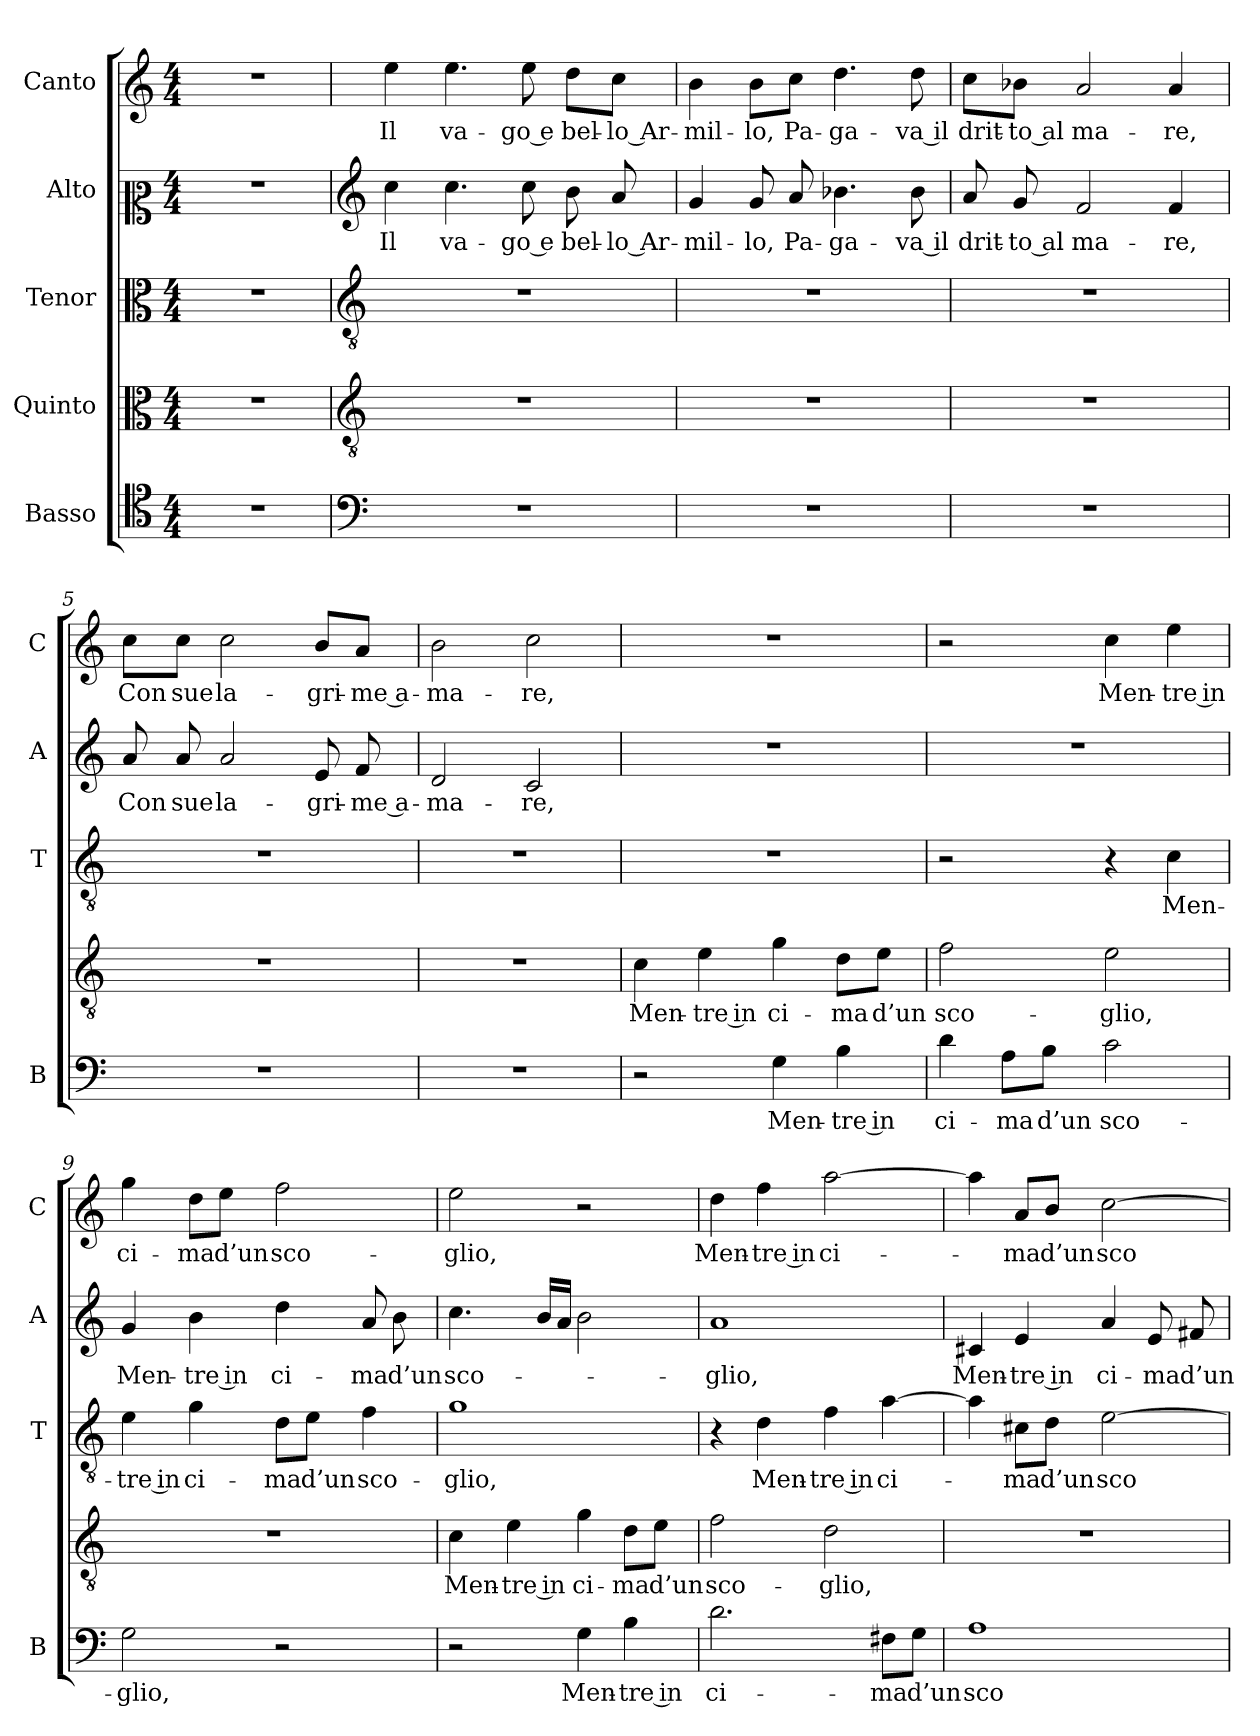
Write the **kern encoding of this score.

**kern	**text	**kern	**text	**kern	**text	**kern	**text	**kern	**text
*part5	*part5	*part4	*part4	*part3	*part3	*part2	*part2	*part1	*part1
*staff5	*staff5	*staff4	*staff4	*staff3	*staff3	*staff2	*staff2	*staff1	*staff1
*I"Basso	*	*I"Quinto	*	*I"Tenor	*	*I"Alto	*	*I"Canto	*
*I'B	*	*	*	*I'T	*	*I'A	*	*I'C	*
*clefC4	*	*clefC3	*	*clefC3	*	*clefC2	*	*clefG2	*
*k[]	*	*k[]	*	*k[]	*	*k[]	*	*k[]	*
*C:	*	*C:	*	*C:	*	*C:	*	*C:	*
*M4/4	*	*M4/4	*	*M4/4	*	*M4/4	*	*M4/4	*
=1	=1	=1	=1	=1	=1	=1	=1	=1	=1
1r	.	1r	.	1r	.	1r	.	1r	.
=2	=2	=2	=2	=2	=2	=2	=2	=2	=2
*clefF4	*	*clefGv2	*	*clefGv2	*	*clefG2	*	*	*
!	!	!	!	!	!	!	!LO:LY:b	!	!LO:LY:b
1r	.	1r	.	1r	.	4cc\	Il	4ee\	Il
!	!	!	!	!	!	!	!LO:LY:b	!	!LO:LY:b
.	.	.	.	.	.	4.cc\	va-	4.ee\	va-
!	!	!	!	!	!	!	!LO:LY:b	!	!LO:LY:b
.	.	.	.	.	.	8cc\	-go e	8ee\	-go e
!	!	!	!	!	!	!	!LO:LY:b	!	!LO:LY:b
.	.	.	.	.	.	8b\	bel-	8dd\L	bel-
!	!	!	!	!	!	!	!LO:LY:b	!	!LO:LY:b
.	.	.	.	.	.	8a/	-lo Ar-	8cc\J	-lo Ar-
=3	=3	=3	=3	=3	=3	=3	=3	=3	=3
!	!	!	!	!	!	!	!LO:LY:b	!	!LO:LY:b
1r	.	1r	.	1r	.	4g/	-mil-	4b\	-mil-
!	!	!	!	!	!	!	!LO:LY:b	!	!LO:LY:b
.	.	.	.	.	.	8g/	-lo,	8b\L	-lo,
!	!	!	!	!	!	!	!LO:LY:b	!	!LO:LY:b
.	.	.	.	.	.	8a/	Pa-	8cc\J	Pa-
!	!	!	!	!	!	!	!LO:LY:b	!	!LO:LY:b
.	.	.	.	.	.	4.b-X\	-ga-	4.dd\	-ga-
!	!	!	!	!	!	!	!LO:LY:b	!	!LO:LY:b
.	.	.	.	.	.	8b-\	-va il	8dd\	-va il
=4	=4	=4	=4	=4	=4	=4	=4	=4	=4
!	!	!	!	!	!	!	!LO:LY:b	!	!LO:LY:b
1r	.	1r	.	1r	.	8a/	drit-	8cc\L	drit-
!	!	!	!	!	!	!	!LO:LY:b	!	!LO:LY:b
.	.	.	.	.	.	8g/	-to al	8b-X\J	-to al
!	!	!	!	!	!	!	!LO:LY:b	!	!LO:LY:b
.	.	.	.	.	.	2f/	ma-	2a/	ma-
!	!	!	!	!	!	!	!LO:LY:b	!	!LO:LY:b
.	.	.	.	.	.	4f/	-re,	4a/	-re,
=5	=5	=5	=5	=5	=5	=5	=5	=5	=5
!	!	!	!	!	!	!	!LO:LY:b	!	!LO:LY:b
1r	.	1r	.	1r	.	8a/	Con	8cc\L	Con
!	!	!	!	!	!	!	!LO:LY:b	!	!LO:LY:b
.	.	.	.	.	.	8a/	sue	8cc\J	sue
!	!	!	!	!	!	!	!LO:LY:b	!	!LO:LY:b
.	.	.	.	.	.	2a/	la-	2cc\	la-
!	!	!	!	!	!	!	!LO:LY:b	!	!LO:LY:b
.	.	.	.	.	.	8e/	-gri-	8b/L	-gri-
!	!	!	!	!	!	!	!LO:LY:b	!	!LO:LY:b
.	.	.	.	.	.	8f/	-me a-	8a/J	-me a-
=6	=6	=6	=6	=6	=6	=6	=6	=6	=6
!	!	!	!	!	!	!	!LO:LY:b	!	!LO:LY:b
1r	.	1r	.	1r	.	2d/	-ma-	2b\	-ma-
!	!	!	!	!	!	!	!LO:LY:b	!	!LO:LY:b
.	.	.	.	.	.	2c/	-re,	2cc\	-re,
!!LO:LB:g=z
=7	=7	=7	=7	=7	=7	=7	=7	=7	=7
!	!	!	!LO:LY:b	!	!	!	!	!	!
2r	.	4c\	Men-	1r	.	1r	.	1r	.
!	!	!	!LO:LY:b	!	!	!	!	!	!
.	.	4e\	-tre in	.	.	.	.	.	.
!	!LO:LY:b	!	!LO:LY:b	!	!	!	!	!	!
4G\	Men-	4g\	ci-	.	.	.	.	.	.
!	!LO:LY:b	!	!LO:LY:b	!	!	!	!	!	!
4B\	-tre in	8d\L	-ma	.	.	.	.	.	.
!	!	!	!LO:LY:b	!	!	!	!	!	!
.	.	8e\J	d’un	.	.	.	.	.	.
=8	=8	=8	=8	=8	=8	=8	=8	=8	=8
!	!LO:LY:b	!	!LO:LY:b	!	!	!	!	!	!
4d\	ci-	2f\	sco-	2r	.	1r	.	2r	.
!	!LO:LY:b	!	!	!	!	!	!	!	!
8A\L	-ma	.	.	.	.	.	.	.	.
!	!LO:LY:b	!	!	!	!	!	!	!	!
8B\J	d’un	.	.	.	.	.	.	.	.
!	!LO:LY:b	!	!LO:LY:b	!	!	!	!	!	!LO:LY:b
2c\	sco-	2e\	-glio,	4r	.	.	.	4cc\	Men-
!	!	!	!	!	!LO:LY:b	!	!	!	!LO:LY:b
.	.	.	.	4c\	Men-	.	.	4ee\	-tre in
=9	=9	=9	=9	=9	=9	=9	=9	=9	=9
!	!LO:LY:b	!	!	!	!LO:LY:b	!	!LO:LY:b	!	!LO:LY:b
2G\	-glio,	1r	.	4e\	-tre in	4g/	Men-	4gg\	ci-
!	!	!	!	!	!LO:LY:b	!	!LO:LY:b	!	!LO:LY:b
.	.	.	.	4g\	ci-	4b\	-tre in	8dd\L	-ma
!	!	!	!	!	!	!	!	!	!LO:LY:b
.	.	.	.	.	.	.	.	8ee\J	d’un
!	!	!	!	!	!LO:LY:b	!	!LO:LY:b	!	!LO:LY:b
2r	.	.	.	8d\L	-ma	4dd\	ci-	2ff\	sco-
!	!	!	!	!	!LO:LY:b	!	!	!	!
.	.	.	.	8e\J	d’un	.	.	.	.
!	!	!	!	!	!LO:LY:b	!	!LO:LY:b	!	!
.	.	.	.	4f\	sco-	8a/	-ma	.	.
!	!	!	!	!	!	!	!LO:LY:b	!	!
.	.	.	.	.	.	8b\	d’un	.	.
=10	=10	=10	=10	=10	=10	=10	=10	=10	=10
!	!	!	!LO:LY:b	!	!LO:LY:b	!	!LO:LY:b	!	!LO:LY:b
2r	.	4c\	Men-	1g	-glio,	4.cc\	sco-	2ee\	-glio,
!	!	!	!LO:LY:b	!	!	!	!	!	!
.	.	4e\	-tre in	.	.	.	.	.	.
.	.	.	.	.	.	16b/LL	.	.	.
.	.	.	.	.	.	16a/JJ	.	.	.
!	!LO:LY:b	!	!LO:LY:b	!	!	!	!	!	!
4G\	Men-	4g\	ci-	.	.	2b\	.	2r	.
!	!LO:LY:b	!	!LO:LY:b	!	!	!	!	!	!
4B\	-tre in	8d\L	-ma	.	.	.	.	.	.
!	!	!	!LO:LY:b	!	!	!	!	!	!
.	.	8e\J	d’un	.	.	.	.	.	.
=11	=11	=11	=11	=11	=11	=11	=11	=11	=11
!	!LO:LY:b	!	!LO:LY:b	!	!	!	!LO:LY:b	!	!LO:LY:b
2.d\	ci-	2f\	sco-	4r	.	1a	-glio,	4dd\	Men-
!	!	!	!	!	!LO:LY:b	!	!	!	!LO:LY:b
.	.	.	.	4d\	Men-	.	.	4ff\	-tre in
!	!	!	!LO:LY:b	!	!LO:LY:b	!	!	!	!LO:LY:b
.	.	2d\	-glio,	4f\	-tre in	.	.	[2aa\	ci-
!	!LO:LY:b	!	!	!	!LO:LY:b	!	!	!	!
8F#X\L	-ma	.	.	[4a\	ci-	.	.	.	.
!	!LO:LY:b	!	!	!	!	!	!	!	!
8G\J	d’un	.	.	.	.	.	.	.	.
!!LO:LB:g=z
=12	=12	=12	=12	=12	=12	=12	=12	=12	=12
!	!LO:LY:b	!	!	!	!	!	!LO:LY:b	!	!
1A	sco-	1r	.	4a\]	.	4c#X/	Men-	4aa\]	.
!	!	!	!	!	!LO:LY:b	!	!LO:LY:b	!	!LO:LY:b
.	.	.	.	8c#X\L	-ma	4e/	-tre in	8a/L	-ma
!	!	!	!	!	!LO:LY:b	!	!	!	!LO:LY:b
.	.	.	.	8d\J	d’un	.	.	8b/J	d’un
!	!	!	!	!	!LO:LY:b	!	!LO:LY:b	!	!LO:LY:b
.	.	.	.	[2e\	sco-	4a/	ci-	[2cc\	sco-
!	!	!	!	!	!	!	!LO:LY:b	!	!
.	.	.	.	.	.	8e/	-ma	.	.
!	!	!	!	!	!	!	!LO:LY:b	!	!
.	.	.	.	.	.	8f#X/	d’un	.	.
=	=	=	=	=	=	=	=	=	=
*-	*-	*-	*-	*-	*-	*-	*-	*-	*-
